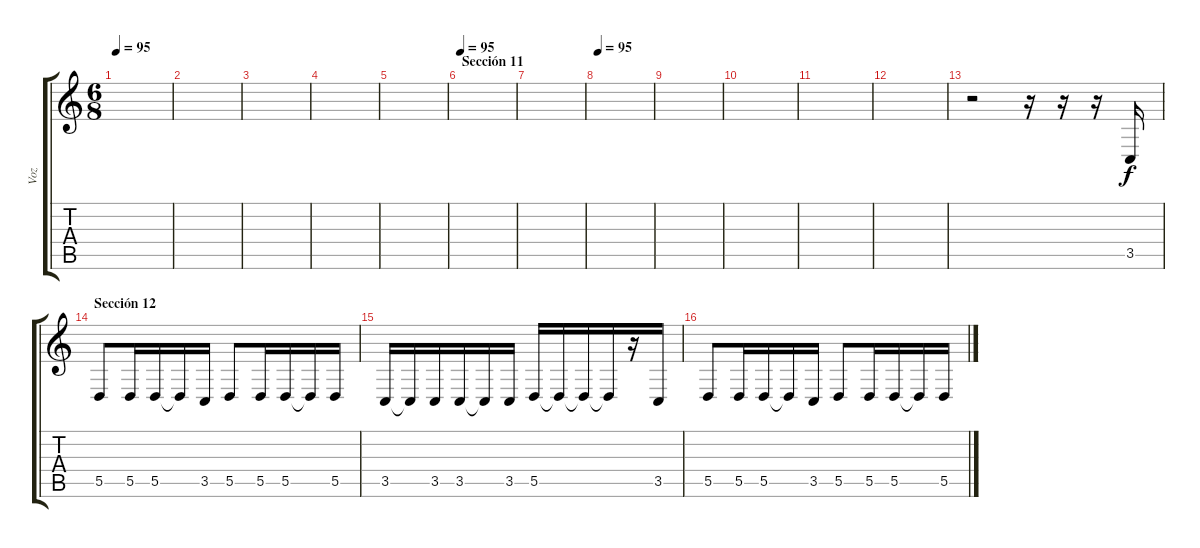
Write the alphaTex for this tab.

\track ("Voz" "Voz") {instrument trumpet}
\staff {score tabs}
\tuning (E4 B3 G3 D3 A2 E2) {hide}
\ts (6 8)
\tempo 95
\clef g2
\ks c
|
|
|
|
|
\section ("" "Sección 11")
\tempo 95
|
|
\tempo 95
|
|
|
|
|
r.2 r.16 r.16 r.16 3.5.16 |
\section ("" "Sección 12")
5.5.8 5.5.16 5.5.16 5.5{t}.16 3.5.16 5.5.8 5.5.16 5.5.16 5.5{t}.16 5.5.16 |
3.5.16 3.5{t}.16 3.5.16 3.5.16 3.5{t}.16 3.5.16 5.5.16 5.5{t}.16 5.5{t}.16 5.5{t}.16 r.16 3.5.16 |
5.5.8 5.5.16 5.5.16 5.5{t}.16 3.5.16 5.5.8 5.5.16 5.5.16 5.5{t}.16 5.5.16
